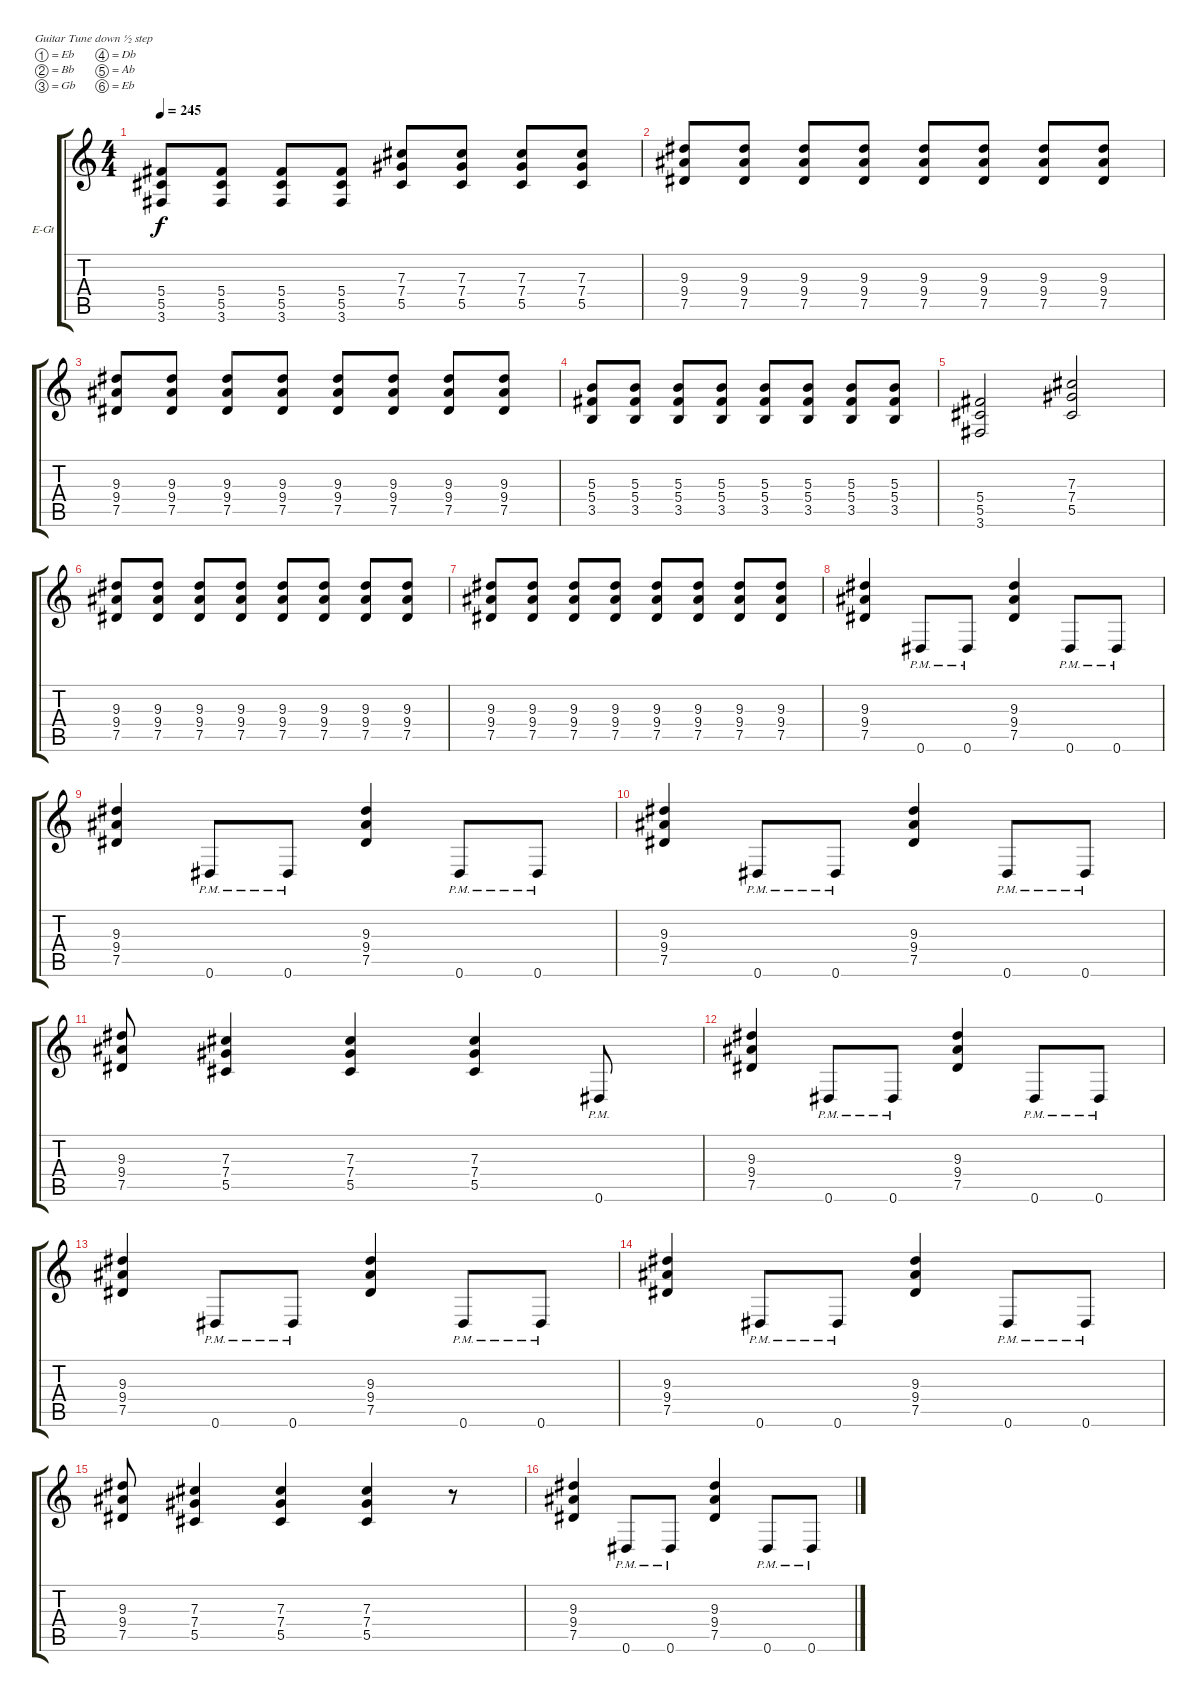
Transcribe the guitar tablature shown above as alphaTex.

\bracketExtendMode groupsimilarinstruments
\firstSystemTrackNameOrientation horizontal
\otherSystemsTrackNameOrientation horizontal
\track ("Lead Guitar" "E-Gt") {instrument distortionguitar}
\staff {score tabs}
\tuning (Eb4 Bb3 Gb3 Db3 Ab2 Eb2)
\ts (4 4)
\tempo 245
\clef g2
\ks c
(5.4 5.5 3.6).8{dy f} (5.4 5.5 3.6).8 (5.4 5.5 3.6).8 (5.4 5.5 3.6).8 (7.3 7.4 5.5).8 (7.3 7.4 5.5).8 (7.3 7.4 5.5).8 (7.3 7.4 5.5).8 |
(9.3 9.4 7.5).8 (9.3 9.4 7.5).8 (9.3 9.4 7.5).8 (9.3 9.4 7.5).8 (9.3 9.4 7.5).8 (9.3 9.4 7.5).8 (9.3 9.4 7.5).8 (9.3 9.4 7.5).8 |
(9.3 9.4 7.5).8 (9.3 9.4 7.5).8 (9.3 9.4 7.5).8 (9.3 9.4 7.5).8 (9.3 9.4 7.5).8 (9.3 9.4 7.5).8 (9.3 9.4 7.5).8 (9.3 9.4 7.5).8 |
(5.3 5.4 3.5).8 (5.3 5.4 3.5).8 (5.3 5.4 3.5).8 (5.3 5.4 3.5).8 (5.3 5.4 3.5).8 (5.3 5.4 3.5).8 (5.3 5.4 3.5).8 (5.3 5.4 3.5).8 |
(5.4 5.5 3.6).2 (7.3 7.4 5.5).2 |
(9.3 9.4 7.5).8 (9.3 9.4 7.5).8 (9.3 9.4 7.5).8 (9.3 9.4 7.5).8 (9.3 9.4 7.5).8 (9.3 9.4 7.5).8 (9.3 9.4 7.5).8 (9.3 9.4 7.5).8 |
(9.3 9.4 7.5).8 (9.3 9.4 7.5).8 (9.3 9.4 7.5).8 (9.3 9.4 7.5).8 (9.3 9.4 7.5).8 (9.3 9.4 7.5).8 (9.3 9.4 7.5).8 (9.3 9.4 7.5).8 |
(9.3 9.4 7.5).4 0.6{pm}.8 0.6{pm}.8 (9.3 9.4 7.5).4 0.6{pm}.8 0.6{pm}.8 |
(9.3 9.4 7.5).4 0.6{pm}.8 0.6{pm}.8 (9.3 9.4 7.5).4 0.6{pm}.8 0.6{pm}.8 |
(9.3 9.4 7.5).4 0.6{pm}.8 0.6{pm}.8 (9.3 9.4 7.5).4 0.6{pm}.8 0.6{pm}.8 |
(9.3 9.4 7.5).8 (7.3 7.4 5.5).4 (7.3 7.4 5.5).4 (7.3 7.4 5.5).4 0.6{pm}.8 |
(9.3 9.4 7.5).4 0.6{pm}.8 0.6{pm}.8 (9.3 9.4 7.5).4 0.6{pm}.8 0.6{pm}.8 |
(9.3 9.4 7.5).4 0.6{pm}.8 0.6{pm}.8 (9.3 9.4 7.5).4 0.6{pm}.8 0.6{pm}.8 |
(9.3 9.4 7.5).4 0.6{pm}.8 0.6{pm}.8 (9.3 9.4 7.5).4 0.6{pm}.8 0.6{pm}.8 |
(9.3 9.4 7.5).8 (7.3 7.4 5.5).4 (7.3 7.4 5.5).4 (7.3 7.4 5.5).4 r.8 |
(9.3 9.4 7.5).4 0.6{pm}.8 0.6{pm}.8 (9.3 9.4 7.5).4 0.6{pm}.8 0.6{pm}.8
